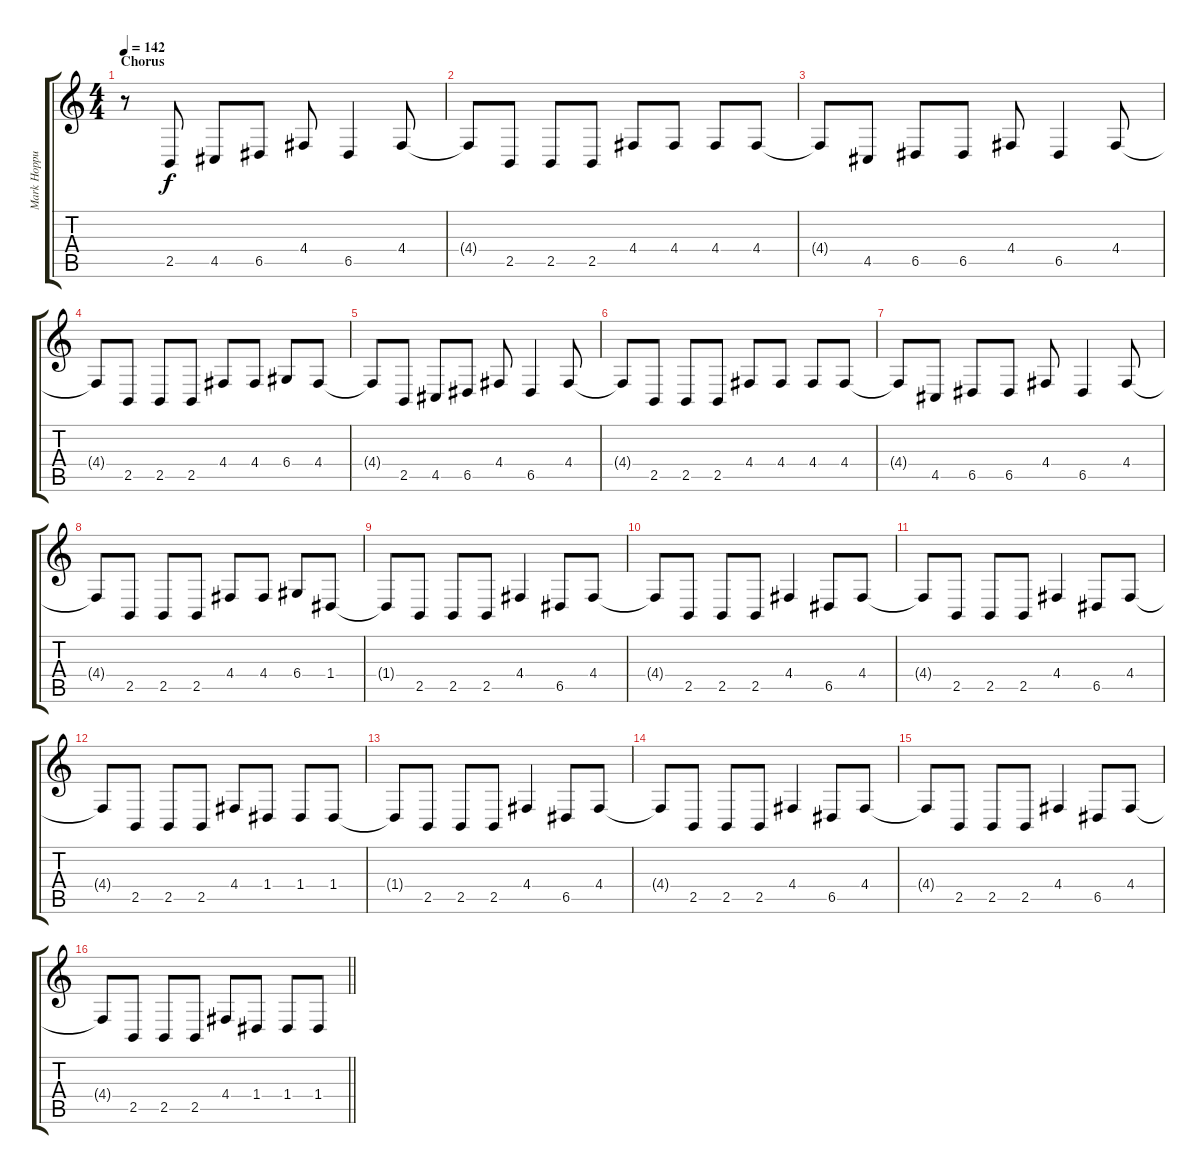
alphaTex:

\track ("Mark Hoppus - Vocals" "Mark Hoppu") {instrument tenorsax}
\staff {score tabs}
\tuning (E4 B3 G3 D3 A2 E2) {hide}
\ts (4 4)
\section ("" "Chorus")
\tempo 142
\clef g2
\ks c
r.8{dy f} 2.5.8 4.5.8 6.5.8 4.4.8 6.5.4 4.4.8 |
4.4{t}.8 2.5.8 2.5.8 2.5.8 4.4.8 4.4.8 4.4.8 4.4.8 |
4.4{t}.8 4.5.8 6.5.8 6.5.8 4.4.8 6.5.4 4.4.8 |
4.4{t}.8 2.5.8 2.5.8 2.5.8 4.4.8 4.4.8 6.4.8 4.4.8 |
4.4{t}.8 2.5.8 4.5.8 6.5.8 4.4.8 6.5.4 4.4.8 |
4.4{t}.8 2.5.8 2.5.8 2.5.8 4.4.8 4.4.8 4.4.8 4.4.8 |
4.4{t}.8 4.5.8 6.5.8 6.5.8 4.4.8 6.5.4 4.4.8 |
4.4{t}.8 2.5.8 2.5.8 2.5.8 4.4.8 4.4.8 6.4.8 1.4.8 |
1.4{t}.8 2.5.8 2.5.8 2.5.8 4.4.4 6.5.8 4.4.8 |
4.4{t}.8 2.5.8 2.5.8 2.5.8 4.4.4 6.5.8 4.4.8 |
4.4{t}.8 2.5.8 2.5.8 2.5.8 4.4.4 6.5.8 4.4.8 |
4.4{t}.8 2.5.8 2.5.8 2.5.8 4.4.8 1.4.8 1.4.8 1.4.8 |
1.4{t}.8 2.5.8 2.5.8 2.5.8 4.4.4 6.5.8 4.4.8 |
4.4{t}.8 2.5.8 2.5.8 2.5.8 4.4.4 6.5.8 4.4.8 |
4.4{t}.8 2.5.8 2.5.8 2.5.8 4.4.4 6.5.8 4.4.8 |
\barLineRight lightlight
4.4{t}.8 2.5.8 2.5.8 2.5.8 4.4.8 1.4.8 1.4.8 1.4.8
